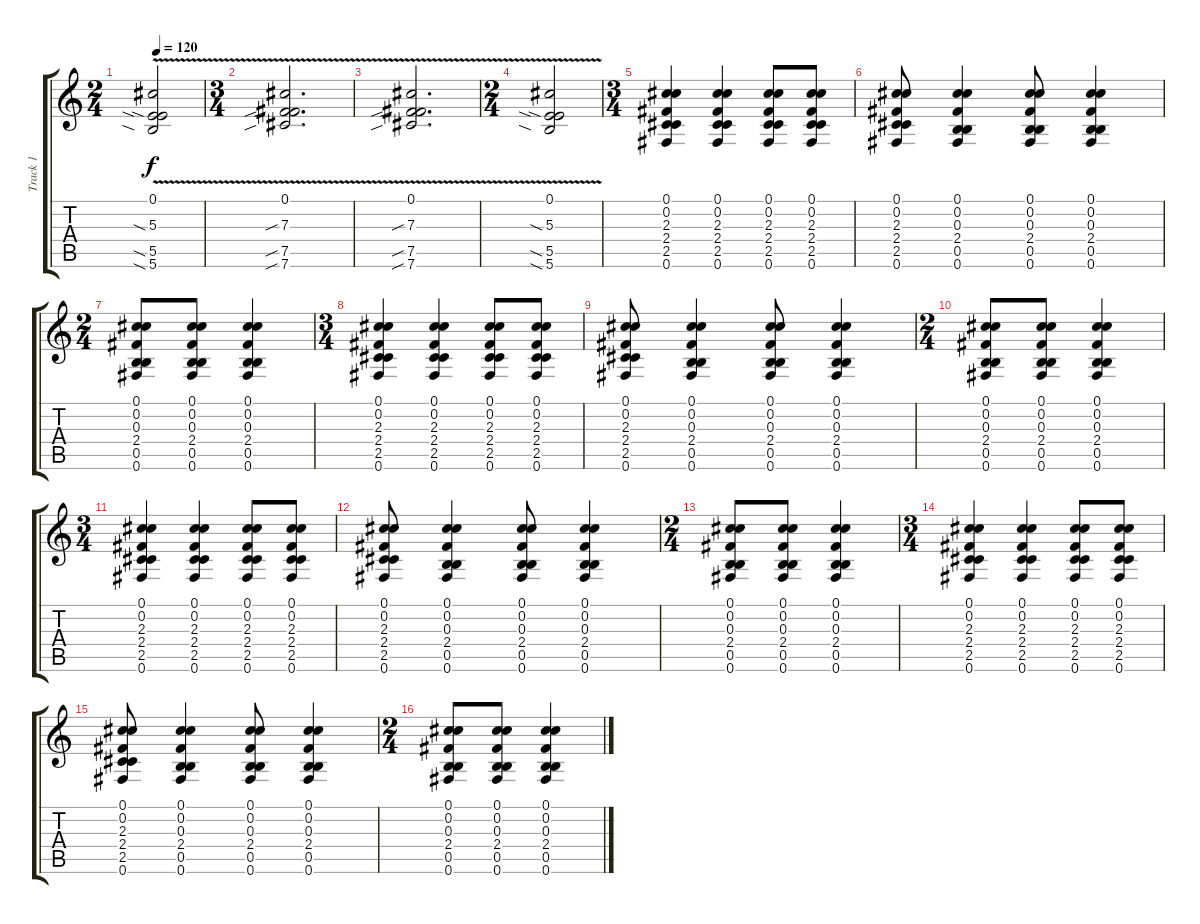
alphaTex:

\track ("Track 1" "Track 1") {instrument distortionguitar}
\staff {score tabs}
\tuning (Db4 Db4 B2 E3 B2 Gb2) {hide}
\ts (2 4)
\tempo 120
\clef g2
\ks c
(0.1 5.3{sia} 5.5{sia} 5.6{v sia}).2{dy f} |
\ts (3 4)
(0.1{v} 7.3{sib} 7.5{sib} 7.6{sib}).2{d} |
(0.1 7.3{v sib} 7.5{sib} 7.6{v sib}).2{d} |
\ts (2 4)
(0.1 5.3{sia} 5.5{sia} 5.6{v sia}).2 |
\ts (3 4)
(0.1 0.2 2.3 2.4 2.5 0.6).4 (0.1 0.2 2.3 2.4 2.5 0.6).4 (0.1 0.2 2.3 2.4 2.5 0.6).8 (0.1 0.2 2.3 2.4 2.5 0.6).8 |
(0.1 0.2 2.3 2.4 2.5 0.6).8 (0.1 0.2 0.3 2.4 0.5 0.6).4 (0.1 0.2 0.3 2.4 0.5 0.6).8 (0.1 0.2 0.3 2.4 0.5 0.6).4 |
\ts (2 4)
(0.1 0.2 0.3 2.4 0.5 0.6).8 (0.1 0.2 0.3 2.4 0.5 0.6).8 (0.1 0.2 0.3 2.4 0.5 0.6).4 |
\ts (3 4)
(0.1 0.2 2.3 2.4 2.5 0.6).4 (0.1 0.2 2.3 2.4 2.5 0.6).4 (0.1 0.2 2.3 2.4 2.5 0.6).8 (0.1 0.2 2.3 2.4 2.5 0.6).8 |
(0.1 0.2 2.3 2.4 2.5 0.6).8 (0.1 0.2 0.3 2.4 0.5 0.6).4 (0.1 0.2 0.3 2.4 0.5 0.6).8 (0.1 0.2 0.3 2.4 0.5 0.6).4 |
\ts (2 4)
(0.1 0.2 0.3 2.4 0.5 0.6).8 (0.1 0.2 0.3 2.4 0.5 0.6).8 (0.1 0.2 0.3 2.4 0.5 0.6).4 |
\ts (3 4)
(0.1 0.2 2.3 2.4 2.5 0.6).4 (0.1 0.2 2.3 2.4 2.5 0.6).4 (0.1 0.2 2.3 2.4 2.5 0.6).8 (0.1 0.2 2.3 2.4 2.5 0.6).8 |
(0.1 0.2 2.3 2.4 2.5 0.6).8 (0.1 0.2 0.3 2.4 0.5 0.6).4 (0.1 0.2 0.3 2.4 0.5 0.6).8 (0.1 0.2 0.3 2.4 0.5 0.6).4 |
\ts (2 4)
(0.1 0.2 0.3 2.4 0.5 0.6).8 (0.1 0.2 0.3 2.4 0.5 0.6).8 (0.1 0.2 0.3 2.4 0.5 0.6).4 |
\ts (3 4)
(0.1 0.2 2.3 2.4 2.5 0.6).4 (0.1 0.2 2.3 2.4 2.5 0.6).4 (0.1 0.2 2.3 2.4 2.5 0.6).8 (0.1 0.2 2.3 2.4 2.5 0.6).8 |
(0.1 0.2 2.3 2.4 2.5 0.6).8 (0.1 0.2 0.3 2.4 0.5 0.6).4 (0.1 0.2 0.3 2.4 0.5 0.6).8 (0.1 0.2 0.3 2.4 0.5 0.6).4 |
\ts (2 4)
(0.1 0.2 0.3 2.4 0.5 0.6).8 (0.1 0.2 0.3 2.4 0.5 0.6).8 (0.1 0.2 0.3 2.4 0.5 0.6).4
